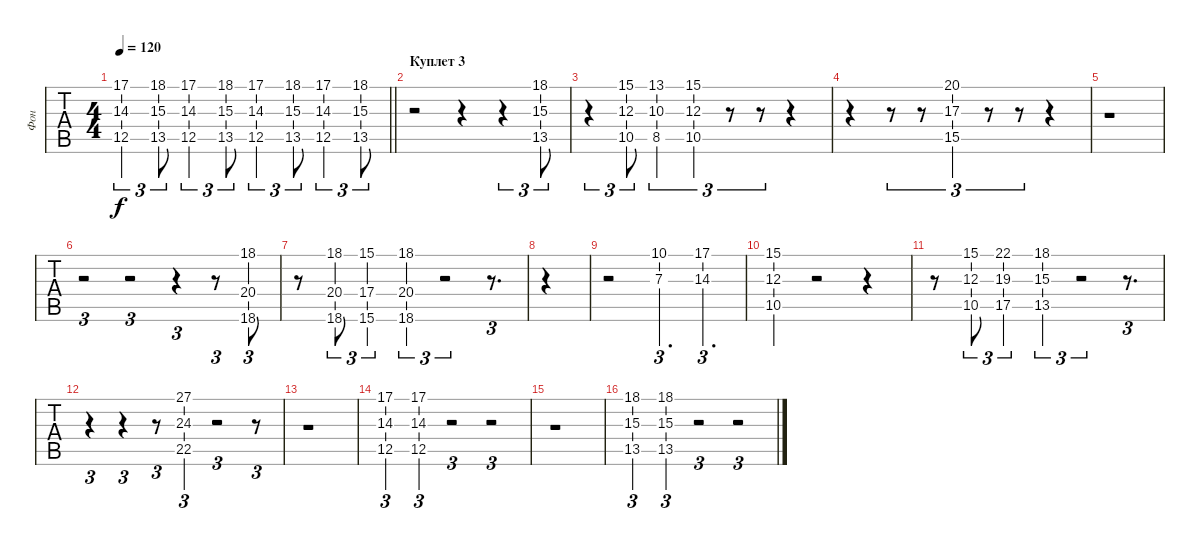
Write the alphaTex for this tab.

\track ("Фон" "Фон") {instrument synthvoice}
\staff {tabs}
\tuning (E4 B3 G3 D3 A2 E2) {hide}
\ts (4 4)
\tempo 120
\clef g2
\barLineRight lightlight
\ks c
(17.1 14.3 12.5).4{tu (3 2) dy f instrument stringensemble1} (18.1 15.3 13.5).8{tu (3 2)} (17.1 14.3 12.5).4{tu (3 2)} (18.1 15.3 13.5).8{tu (3 2)} (17.1 14.3 12.5).4{tu (3 2)} (18.1 15.3 13.5).8{tu (3 2)} (17.1 14.3 12.5).4{tu (3 2)} (18.1 15.3 13.5).8{tu (3 2)} |
\section ("" "Куплет 3")
r.2 r.4 r.4{tu (3 2)} (18.1 15.3 13.5).8{tu (3 2)} |
r.4{tu (3 2)} (15.1 12.3 10.5).8{tu (3 2)} (13.1 10.3 8.5).4{tu (3 2)} (15.1 12.3 10.5).4{tu (3 2)} r.8{tu (3 2)} r.8{tu (3 2)} r.4 |
r.4 r.8{tu (3 2)} r.8{tu (3 2)} (20.1 17.3 15.5).4{tu (3 2)} r.8{tu (3 2)} r.8{tu (3 2)} r.4 |
r.1 |
\ks gminor
r.2{tu (3 2)} r.2{tu (3 2)} r.4{tu (3 2)} r.8{tu (3 2)} (18.1 20.4 18.6).8{tu (3 2)} |
r.8 (18.1 20.4 18.6).8{tu (3 2)} (15.1 17.4 15.6).4{tu (3 2)} (18.1 20.4 18.6).4{tu (3 2)} r.2{tu (3 2)} r.8{d tu (3 2)} |
|
r.2 (10.1 7.3).4{d tu (3 2)} (17.1 14.3).4{d tu (3 2)} |
\ks c
(15.1 12.3 10.5).4 r.2 r.4 |
r.8 (15.1 12.3 10.5).8{tu (3 2)} (22.1 19.3 17.5).4{tu (3 2)} (18.1 15.3 13.5).4{tu (3 2)} r.2{tu (3 2)} r.8{d tu (3 2)} |
r.4{tu (3 2)} r.4{tu (3 2)} r.8{tu (3 2)} (27.1 24.3 22.5).4{tu (3 2)} r.2{tu (3 2)} r.8{tu (3 2)} |
r.1 |
\ks gminor
(17.1 14.3 12.5).4{tu (3 2)} (17.1 14.3 12.5).4{tu (3 2)} r.2{tu (3 2)} r.2{tu (3 2)} |
r.1 |
(18.1 15.3 13.5).4{tu (3 2)} (18.1 15.3 13.5).4{tu (3 2)} r.2{tu (3 2)} r.2{tu (3 2)}
